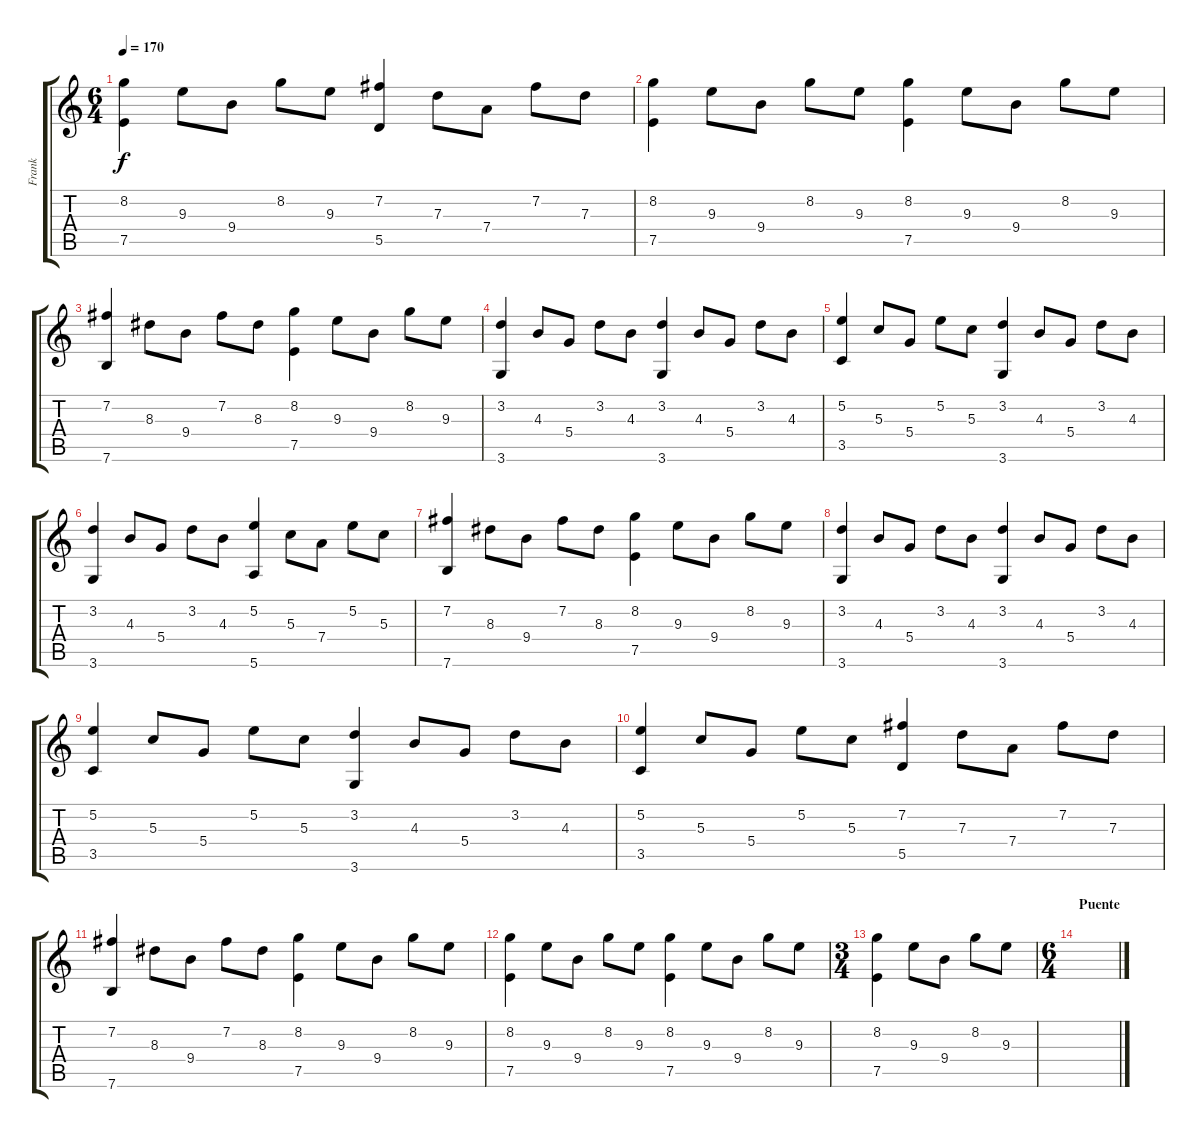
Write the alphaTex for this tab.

\track ("Frank" "Frank") {instrument distortionguitar}
\staff {score tabs}
\tuning (E4 B3 G3 D3 A2 E2) {hide}
\ts (6 4)
\tempo 170
\clef g2
\ks c
(8.2 7.5).4{dy f} 9.3.8 9.4.8 8.2.8 9.3.8 (7.2 5.5).4 7.3.8 7.4.8 7.2.8 7.3.8 |
(8.2 7.5).4 9.3.8 9.4.8 8.2.8 9.3.8 (8.2 7.5).4 9.3.8 9.4.8 8.2.8 9.3.8 |
(7.2 7.6).4 8.3.8 9.4.8 7.2.8 8.3.8 (8.2 7.5).4 9.3.8 9.4.8 8.2.8 9.3.8 |
(3.2 3.6).4 4.3.8 5.4.8 3.2.8 4.3.8 (3.2 3.6).4 4.3.8 5.4.8 3.2.8 4.3.8 |
(5.2 3.5).4 5.3.8 5.4.8 5.2.8 5.3.8 (3.2 3.6).4 4.3.8 5.4.8 3.2.8 4.3.8 |
(3.2 3.6).4 4.3.8 5.4.8 3.2.8 4.3.8 (5.2 5.6).4 5.3.8 7.4.8 5.2.8 5.3.8 |
(7.2 7.6).4 8.3.8 9.4.8 7.2.8 8.3.8 (8.2 7.5).4 9.3.8 9.4.8 8.2.8 9.3.8 |
(3.2 3.6).4 4.3.8 5.4.8 3.2.8 4.3.8 (3.2 3.6).4 4.3.8 5.4.8 3.2.8 4.3.8 |
(5.2 3.5).4 5.3.8 5.4.8 5.2.8 5.3.8 (3.2 3.6).4 4.3.8 5.4.8 3.2.8 4.3.8 |
(5.2 3.5).4 5.3.8 5.4.8 5.2.8 5.3.8 (7.2 5.5).4 7.3.8 7.4.8 7.2.8 7.3.8 |
(7.2 7.6).4 8.3.8 9.4.8 7.2.8 8.3.8 (8.2 7.5).4 9.3.8 9.4.8 8.2.8 9.3.8 |
(8.2 7.5).4 9.3.8 9.4.8 8.2.8 9.3.8 (8.2 7.5).4 9.3.8 9.4.8 8.2.8 9.3.8 |
\ts (3 4)
(8.2 7.5).4 9.3.8 9.4.8 8.2.8 9.3.8 |
\ts (6 4)
\section ("" "Puente")
